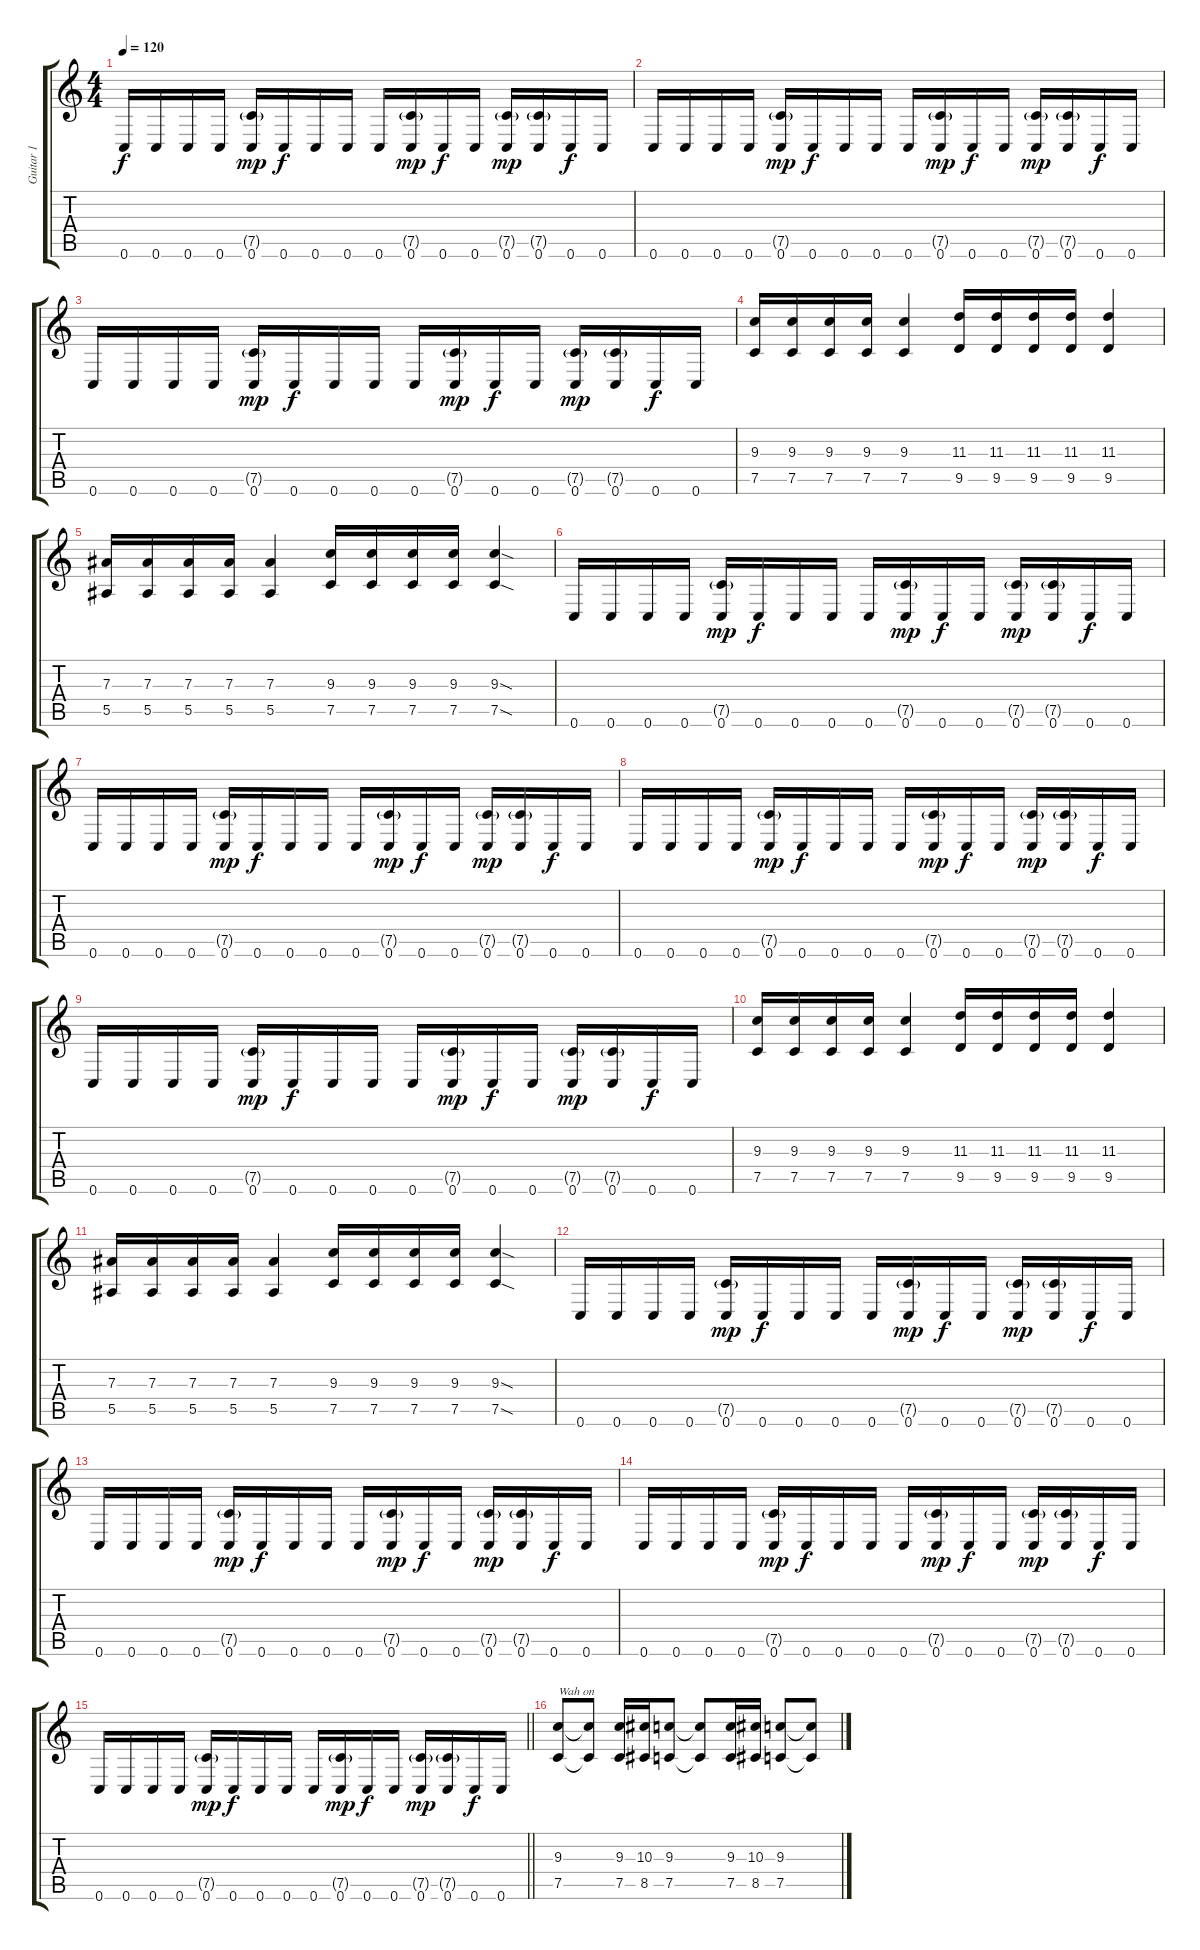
\track ("Guitar 1" "Guitar 1") {instrument distortionguitar}
\staff {score tabs}
\tuning (C4 G3 Eb3 Bb2 F2 C2) {hide}
\ts (4 4)
\tempo 120
\clef g2
\ks c
0.6.16{dy f} 0.6.16 0.6.16 0.6.16 (7.5{g} 0.6).16{dy mp} 0.6.16{dy f} 0.6.16 0.6.16 0.6.16 (7.5{g} 0.6).16{dy mp} 0.6.16{dy f} 0.6.16 (7.5{g} 0.6).16{dy mp} (7.5{g} 0.6).16 0.6.16{dy f} 0.6.16 |
0.6.16 0.6.16 0.6.16 0.6.16 (7.5{g} 0.6).16{dy mp} 0.6.16{dy f} 0.6.16 0.6.16 0.6.16 (7.5{g} 0.6).16{dy mp} 0.6.16{dy f} 0.6.16 (7.5{g} 0.6).16{dy mp} (7.5{g} 0.6).16 0.6.16{dy f} 0.6.16 |
0.6.16 0.6.16 0.6.16 0.6.16 (7.5{g} 0.6).16{dy mp} 0.6.16{dy f} 0.6.16 0.6.16 0.6.16 (7.5{g} 0.6).16{dy mp} 0.6.16{dy f} 0.6.16 (7.5{g} 0.6).16{dy mp} (7.5{g} 0.6).16 0.6.16{dy f} 0.6.16 |
(9.3 7.5).16 (9.3 7.5).16 (9.3 7.5).16 (9.3 7.5).16 (9.3 7.5).4 (11.3 9.5).16 (11.3 9.5).16 (11.3 9.5).16 (11.3 9.5).16 (11.3 9.5).4 |
(7.3 5.5).16 (7.3 5.5).16 (7.3 5.5).16 (7.3 5.5).16 (7.3 5.5).4 (9.3 7.5).16 (9.3 7.5).16 (9.3 7.5).16 (9.3 7.5).16 (9.3{sod} 7.5{sod}).4 |
0.6.16 0.6.16 0.6.16 0.6.16 (7.5{g} 0.6).16{dy mp} 0.6.16{dy f} 0.6.16 0.6.16 0.6.16 (7.5{g} 0.6).16{dy mp} 0.6.16{dy f} 0.6.16 (7.5{g} 0.6).16{dy mp} (7.5{g} 0.6).16 0.6.16{dy f} 0.6.16 |
0.6.16 0.6.16 0.6.16 0.6.16 (7.5{g} 0.6).16{dy mp} 0.6.16{dy f} 0.6.16 0.6.16 0.6.16 (7.5{g} 0.6).16{dy mp} 0.6.16{dy f} 0.6.16 (7.5{g} 0.6).16{dy mp} (7.5{g} 0.6).16 0.6.16{dy f} 0.6.16 |
0.6.16 0.6.16 0.6.16 0.6.16 (7.5{g} 0.6).16{dy mp} 0.6.16{dy f} 0.6.16 0.6.16 0.6.16 (7.5{g} 0.6).16{dy mp} 0.6.16{dy f} 0.6.16 (7.5{g} 0.6).16{dy mp} (7.5{g} 0.6).16 0.6.16{dy f} 0.6.16 |
0.6.16 0.6.16 0.6.16 0.6.16 (7.5{g} 0.6).16{dy mp} 0.6.16{dy f} 0.6.16 0.6.16 0.6.16 (7.5{g} 0.6).16{dy mp} 0.6.16{dy f} 0.6.16 (7.5{g} 0.6).16{dy mp} (7.5{g} 0.6).16 0.6.16{dy f} 0.6.16 |
(9.3 7.5).16 (9.3 7.5).16 (9.3 7.5).16 (9.3 7.5).16 (9.3 7.5).4 (11.3 9.5).16 (11.3 9.5).16 (11.3 9.5).16 (11.3 9.5).16 (11.3 9.5).4 |
(7.3 5.5).16 (7.3 5.5).16 (7.3 5.5).16 (7.3 5.5).16 (7.3 5.5).4 (9.3 7.5).16 (9.3 7.5).16 (9.3 7.5).16 (9.3 7.5).16 (9.3{sod} 7.5{sod}).4 |
0.6.16 0.6.16 0.6.16 0.6.16 (7.5{g} 0.6).16{dy mp} 0.6.16{dy f} 0.6.16 0.6.16 0.6.16 (7.5{g} 0.6).16{dy mp} 0.6.16{dy f} 0.6.16 (7.5{g} 0.6).16{dy mp} (7.5{g} 0.6).16 0.6.16{dy f} 0.6.16 |
0.6.16 0.6.16 0.6.16 0.6.16 (7.5{g} 0.6).16{dy mp} 0.6.16{dy f} 0.6.16 0.6.16 0.6.16 (7.5{g} 0.6).16{dy mp} 0.6.16{dy f} 0.6.16 (7.5{g} 0.6).16{dy mp} (7.5{g} 0.6).16 0.6.16{dy f} 0.6.16 |
0.6.16 0.6.16 0.6.16 0.6.16 (7.5{g} 0.6).16{dy mp} 0.6.16{dy f} 0.6.16 0.6.16 0.6.16 (7.5{g} 0.6).16{dy mp} 0.6.16{dy f} 0.6.16 (7.5{g} 0.6).16{dy mp} (7.5{g} 0.6).16 0.6.16{dy f} 0.6.16 |
\barLineRight lightlight
0.6.16 0.6.16 0.6.16 0.6.16 (7.5{g} 0.6).16{dy mp} 0.6.16{dy f} 0.6.16 0.6.16 0.6.16 (7.5{g} 0.6).16{dy mp} 0.6.16{dy f} 0.6.16 (7.5{g} 0.6).16{dy mp} (7.5{g} 0.6).16 0.6.16{dy f} 0.6.16 |
\section ("" "")
(9.3 7.5).8{txt "Wah on"} (9.3{t} 7.5{t}).8 (9.3 7.5).16 (10.3 8.5).16 (9.3 7.5).8 (9.3{t} 7.5{t}).8 (9.3 7.5).16 (10.3 8.5).16 (9.3 7.5).8 (9.3{t} 7.5{t}).8
